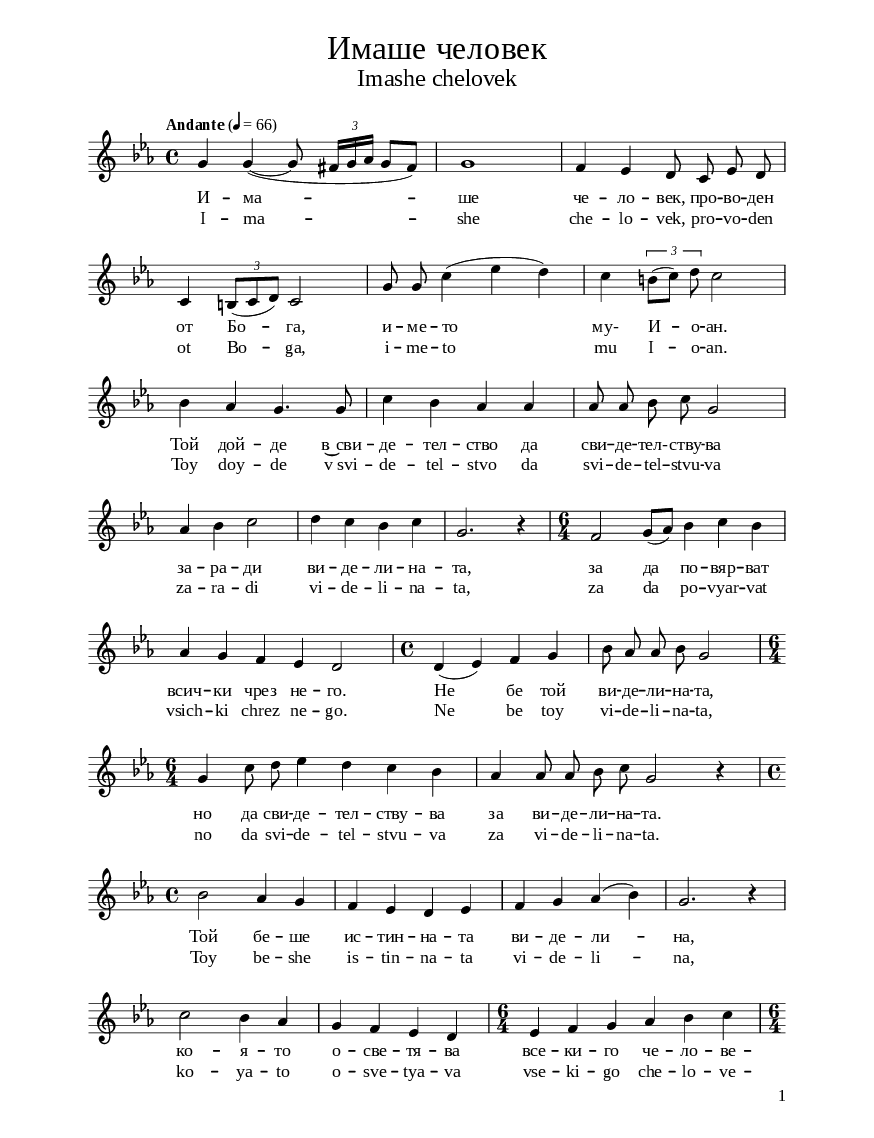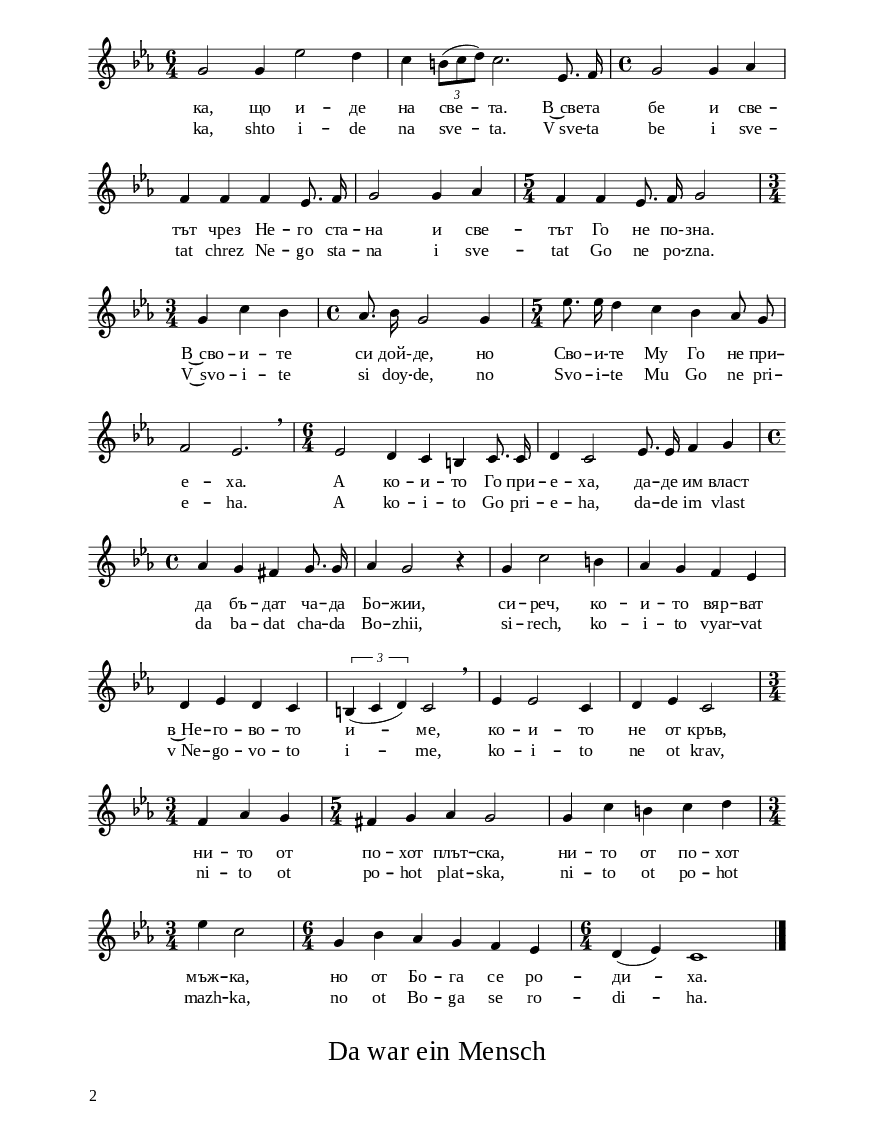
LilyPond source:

\version "2.24.0"

% include paper part and global functions
\include "include/globals.ily"

\bookpart {
  \include "include/bookpart-paper.ily"
  \score {
    \include "include/score-layout.ily"

   \new Voice \absolute {
      \clef treble
      \key c \minor
      \time 4/4
      \tempoFunc "Andante" 4 "66"

\autoBeamOff
      g'4  g' ( ~ g'8 \times 2/3  { fis'16 [g'16 as'] } g'8 [ fis'] ) | g'1 | f'4 es' d'8 c' es' d' \break |

      c'4  \times 2/3  { b8 ( [c' d'8] )  } c'2 | g'8 g' c''4 ( es'' d'' ) | \tupletUp c''4 \tuplet 3/2 { b'8 ([ c''] ) d''8 } c''2 \break \tupletNeutral |

      bes'4 as' g'4. g'8 | c''4 bes' as' as' | as'8 as' bes' c'' g'2 \break |

      as'4 bes' c''2 |  d''4 c'' bes' c'' | g'2. r4 |  \time 6/4  f'2 g'8 [( as' )] bes'4 c'' bes' \break |

      as'4 g' f' es' d'2 | \time 4/4  d'4 ( es' ) f' g' | bes'8 as' as' bes' g'2 \break |

      \time 6/4  g'4 c''8 d'' es''4 d'' c'' bes' | as'4 as'8 as' bes' c'' g'2 r4 \break |

      \time 4/4  bes'2 as'4 g' | f'4 es' d' es' | f'4 g' as' ( bes' ) | g'2. r4 \break |

      c''2 bes'4 as' | g'4 f' es' d' | \time 6/4  es'4 f' g' as' bes' c'' | \break

      \time 6/4  g'2 g'4 es''2 d''4 | c''4  \times 2/3  { b'8 ( [c'' d''8] ) } c''2.  es'8. f'16 \noBeam | \time 4/4  g'2 g'4 as' \break |

      f'4 f' f' es'8. f'16 | g'2 g'4 as' | \time 5/4  f'4 f' es'8. f'16 g'2 \break |

      \time 3/4  g'4 c'' bes' | \time 4/4  as'8. bes'16 g'2 g'4 | \time 5/4  es''8. es''16 d''4 c'' bes' as'8 g' \break |

      f'2 es'2. \breathe | \time 6/4  es'2 d'4 c' b c'8. c'16 | d'4 c'2 es'8. es'16 f'4 g' \break |

      \time 4/4  as'4 g' fis' g'8. g'16 \noBeam | as'4 g'2 r4 | g'4 c''2 b'4 | as'4 g' f' es' \break |

      d'4 es' d' c' | \times 2/3  { b4 ( c'4 d' )} c'2 \breathe | es'4 es'2 c'4 | d'4 es' c'2 \break |

      \time 3/4  f'4 as' g' | \time 5/4  fis'4 g' as' g'2 | g'4 c'' b' c'' d'' \break |

      \time 3/4  es''4 c''2 | \time 6/4  g'4 bes' as' g' f' es' | \time 6/4  d'4 ( es' ) c'1 | \bar "|."
    }

    \addlyrics {
      И -- ма --
      ше че -- ло -- век, про -- во -- ден от Бо --
      га, и -- ме -- то му- И -- о -- ан. Той дой --
      де в~сви -- де -- тел -- ство да сви -- де -- "тел-"
      -- ству -- ва за -- ра -- ди ви -- де -- ли -- на
      -- та, за да по -- вяр -- ват всич -- ки чрез не
      -- го. Не бе той ви -- де -- ли -- на -- та, но
      да сви -- де -- тел -- ству -- ва за ви -- де --
      ли -- на -- та. Той бе -- ше ис -- тин -- на --
      та ви -- де -- ли -- на, ко -- я -- то о -- све
      -- тя -- ва все -- ки -- го че -- ло -- ве -- ка,
      що и -- де на све -- та. В~све -- та бе и све
      -- тът чрез Не -- го ста -- на и све -- тът Го
      не "по-" -- зна. В~сво -- и -- те си "дой-" -- де, но
      Сво -- и -- те Му Го не при -- е -- ха. А ко
      -- и -- то Го при -- е -- ха, да -- де им власт
      да бъ -- дат ча -- да Бо -- жии, си -- реч, ко
      -- и -- то вяр -- ват в~Не -- го -- во -- то и --
      ме, ко -- и -- то не от кръв, ни -- то от по
      -- хот плът -- ска, ни -- то от по -- хот мъж --
      ка, но от Бо -- га се ро -- ди -- ха.}
      \addlyrics {
        I -- ma --
        she che -- lo -- vek, pro -- vo -- den ot Bo --
        ga, i -- me -- to mu I -- o -- an. Toy doy --
        de v_svi -- de -- tel -- stvo da svi -- de -- tel
        -- stvu -- va za -- ra -- di vi -- de -- li -- na
        -- ta, za da po -- vyar -- vat vsich -- ki chrez ne
        -- go. Ne be toy vi -- de -- li -- na -- ta, no
        da svi -- de -- tel -- stvu -- va za vi -- de --
        li -- na -- ta. Toy be -- she is -- tin -- na --
        ta vi -- de -- li -- na, ko -- ya -- to o -- sve
        -- tya -- va vse -- ki -- go che -- lo -- ve -- ka,
        shto i -- de na sve -- ta. V_sve -- ta be i sve
        -- tat chrez Ne -- go sta -- na i sve -- tat Go
        ne po -- zna. V~svo -- i -- te si doy -- de, no
        Svo -- i -- te Mu Go ne pri -- e -- ha. A ko
        -- i -- to Go pri -- e -- ha, da -- de im vlast
        da ba -- dat cha -- da Bo -- zhii, si -- rech, ko
        -- i -- to vyar -- vat v_Ne -- go -- vo -- to i --
        me, ko -- i -- to ne ot krav, ni -- to ot po
        -- hot plat -- ska, ni -- to ot po -- hot mazh --
        ka, no ot Bo -- ga se ro -- di -- ha.}
  
      \header {
        title = \titleFunc "Имаше человек" "Imashe chelovek"
      }

      \midi{}

    } % score
    


    % include foreign translation(s) of the song
    \version "2.24.0"

\markup \fill-line { \fontsize #deTitleFontSize "Da war ein Mensch" }
\markup \null
\markup \null
\markup \fontsize #deCoupletFontSize {
  \hspace #12
  \override #`(baseline-skip . ,deCoupletBaselineSkip)

  \column {

    \line { " " Da war ein Mensch, von Gott gesandt,  }

    \line { " " sein Name: Johannes. }

    \line { " " Dieser kam zum Zeugnis,  }

    \line { " " dass er zeugte von dem Licht, }

    \line { " " damit alle durch ihn glaubten. }

    \line { " " Er war nicht das Licht,  }

    \line { " " sondern er kam, dass er zeugte von dem Licht. }

    \line { " " Er war das wahrhaftige Licht,  }

    \line { " " das jeden Menschen erleuchtet, }

    \line { " " der in die Welt kommt. }

    \line { " " Er war in der Welt }

    \line { " " und die Welt wurde durch ihn }

    \line { " " und die Welt kannte ihn nicht. }

    \line { " " Er kam in das Seine }

    \line { " " und die Seinen nahmen ihn nicht an; }

    \line { " " so viele ihn aber aufnahmen, denen gab er Macht, }

    \line { " " Kinder Gottes zu werden, }

    \line { " " denen, die an seinen Namen glauben; }

    \line { " " die nicht aus Geblüt,  }

    \line { " " auch nicht aus dem Willen des Fleisches,  }

    \line { " " auch nicht aus dem Willen des Mannes,  }

    \line { " " sondern aus Gott geboren sind.  }

  }
}
%}










%---------------------------------------------------------------------


  } % bookpart
